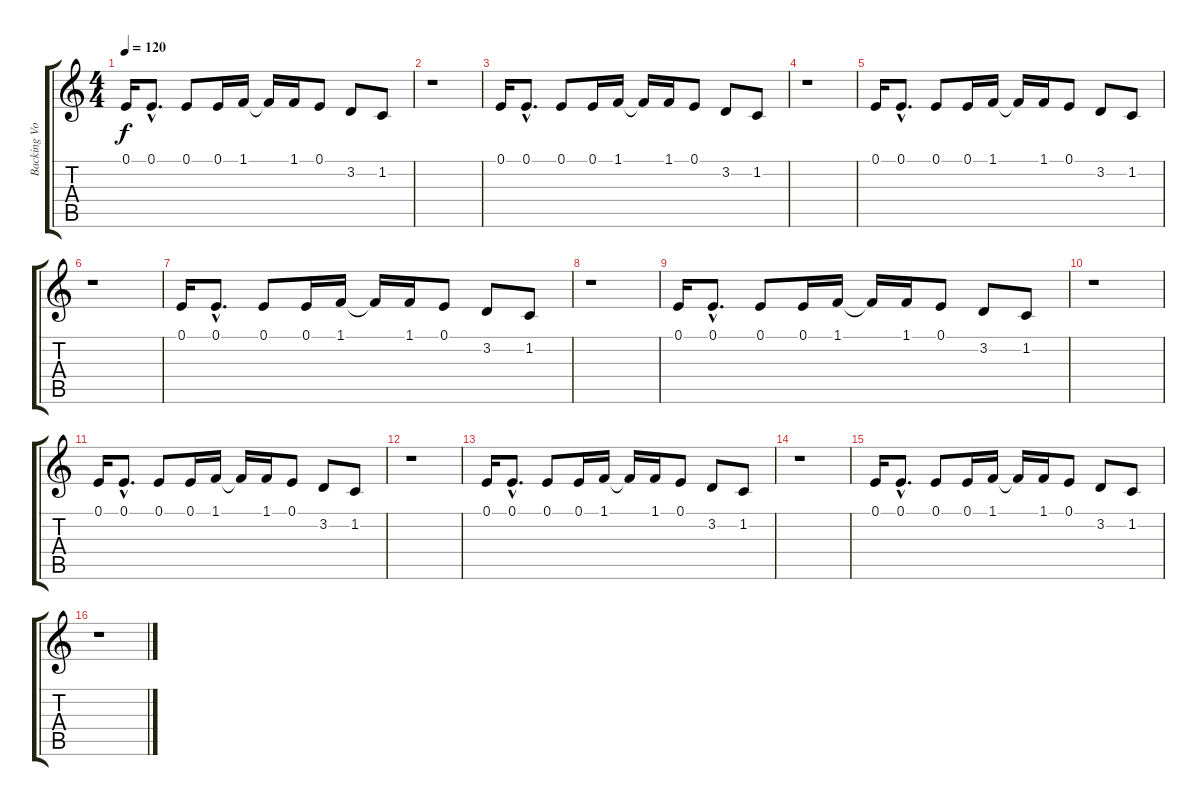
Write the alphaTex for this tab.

\track ("Backing Vocals" "Backing Vo") {instrument choiraahs}
\staff {score tabs}
\tuning (E4 B3 G3 D3 A2 E2) {hide}
\ts (4 4)
\tempo 120
\clef g2
\ks c
0.1.16{dy f} 0.1{hac}.8{d} 0.1.8 0.1.16 1.1.16 1.1{t}.16 1.1.16 0.1.8 3.2.8 1.2.8 |
r.1 |
0.1.16 0.1{hac}.8{d} 0.1.8 0.1.16 1.1.16 1.1{t}.16 1.1.16 0.1.8 3.2.8 1.2.8 |
r.1 |
0.1.16 0.1{hac}.8{d} 0.1.8 0.1.16 1.1.16 1.1{t}.16 1.1.16 0.1.8 3.2.8 1.2.8 |
r.1 |
0.1.16 0.1{hac}.8{d} 0.1.8 0.1.16 1.1.16 1.1{t}.16 1.1.16 0.1.8 3.2.8 1.2.8 |
r.1 |
0.1.16 0.1{hac}.8{d} 0.1.8 0.1.16 1.1.16 1.1{t}.16 1.1.16 0.1.8 3.2.8 1.2.8 |
r.1 |
0.1.16 0.1{hac}.8{d} 0.1.8 0.1.16 1.1.16 1.1{t}.16 1.1.16 0.1.8 3.2.8 1.2.8 |
r.1 |
0.1.16 0.1{hac}.8{d} 0.1.8 0.1.16 1.1.16 1.1{t}.16 1.1.16 0.1.8 3.2.8 1.2.8 |
r.1 |
0.1.16 0.1{hac}.8{d} 0.1.8 0.1.16 1.1.16 1.1{t}.16 1.1.16 0.1.8 3.2.8 1.2.8 |
r.1
